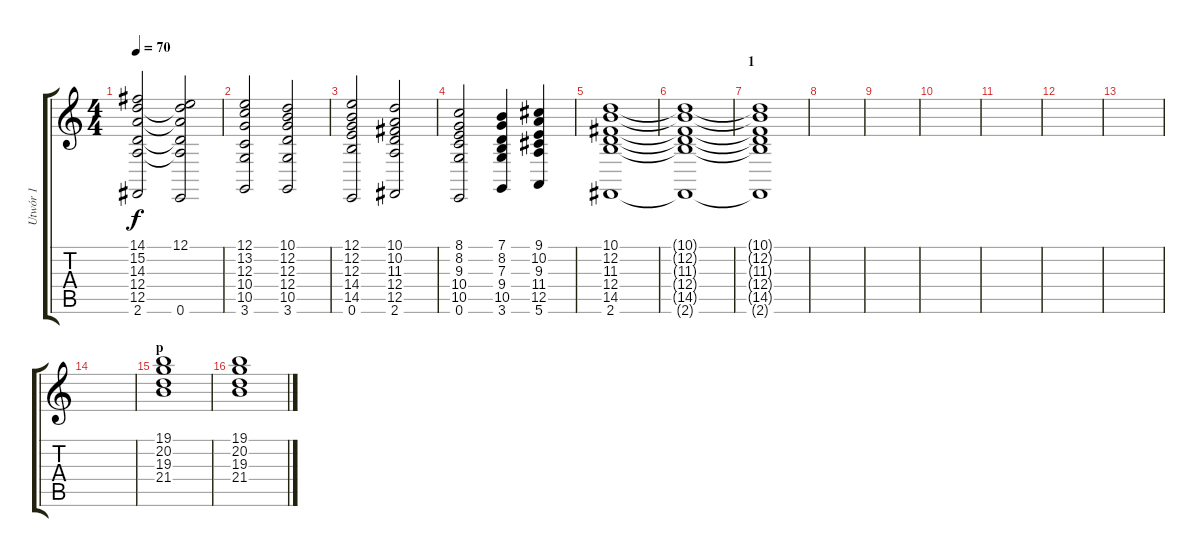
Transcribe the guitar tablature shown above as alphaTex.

\track ("Utwór 1" "Utwór 1") {instrument churchorgan}
\staff {score tabs}
\tuning (E4 B3 G3 D3 A2 E2) {hide}
\ts (4 4)
\tempo 70
\clef g2
\ks c
(14.1 15.2 14.3 12.4 12.5 2.6).2{dy f instrument churchorgan} (12.1 15.2{t} 14.3{t} 12.4{t} 12.5{t} 0.6).2 |
(12.1 13.2 12.3 10.4 10.5 3.6).2 (10.1 12.2 12.3 12.4 10.5 3.6).2 |
(12.1 12.2 12.3 14.4 14.5 0.6).2 (10.1 10.2 11.3 12.4 12.5 2.6).2 |
(8.1 8.2 9.3 10.4 10.5 0.6).2 (7.1 8.2 7.3 9.4 10.5 3.6).4 (9.1 10.2 9.3 11.4 12.5 5.6).4 |
(10.1 12.2 11.3 12.4 14.5 2.6).1{volume 0} |
(10.1{t} 12.2{t} 11.3{t} 12.4{t} 14.5{t} 2.6{t}).1 |
\section ("" "1")
(10.1{t} 12.2{t} 11.3{t} 12.4{t} 14.5{t} 2.6{t}).1 |
|
|
|
|
|
|
|
\section ("" "p")
(19.1 20.2 19.3 21.4).1 |
(19.1 20.2 19.3 21.4).1
